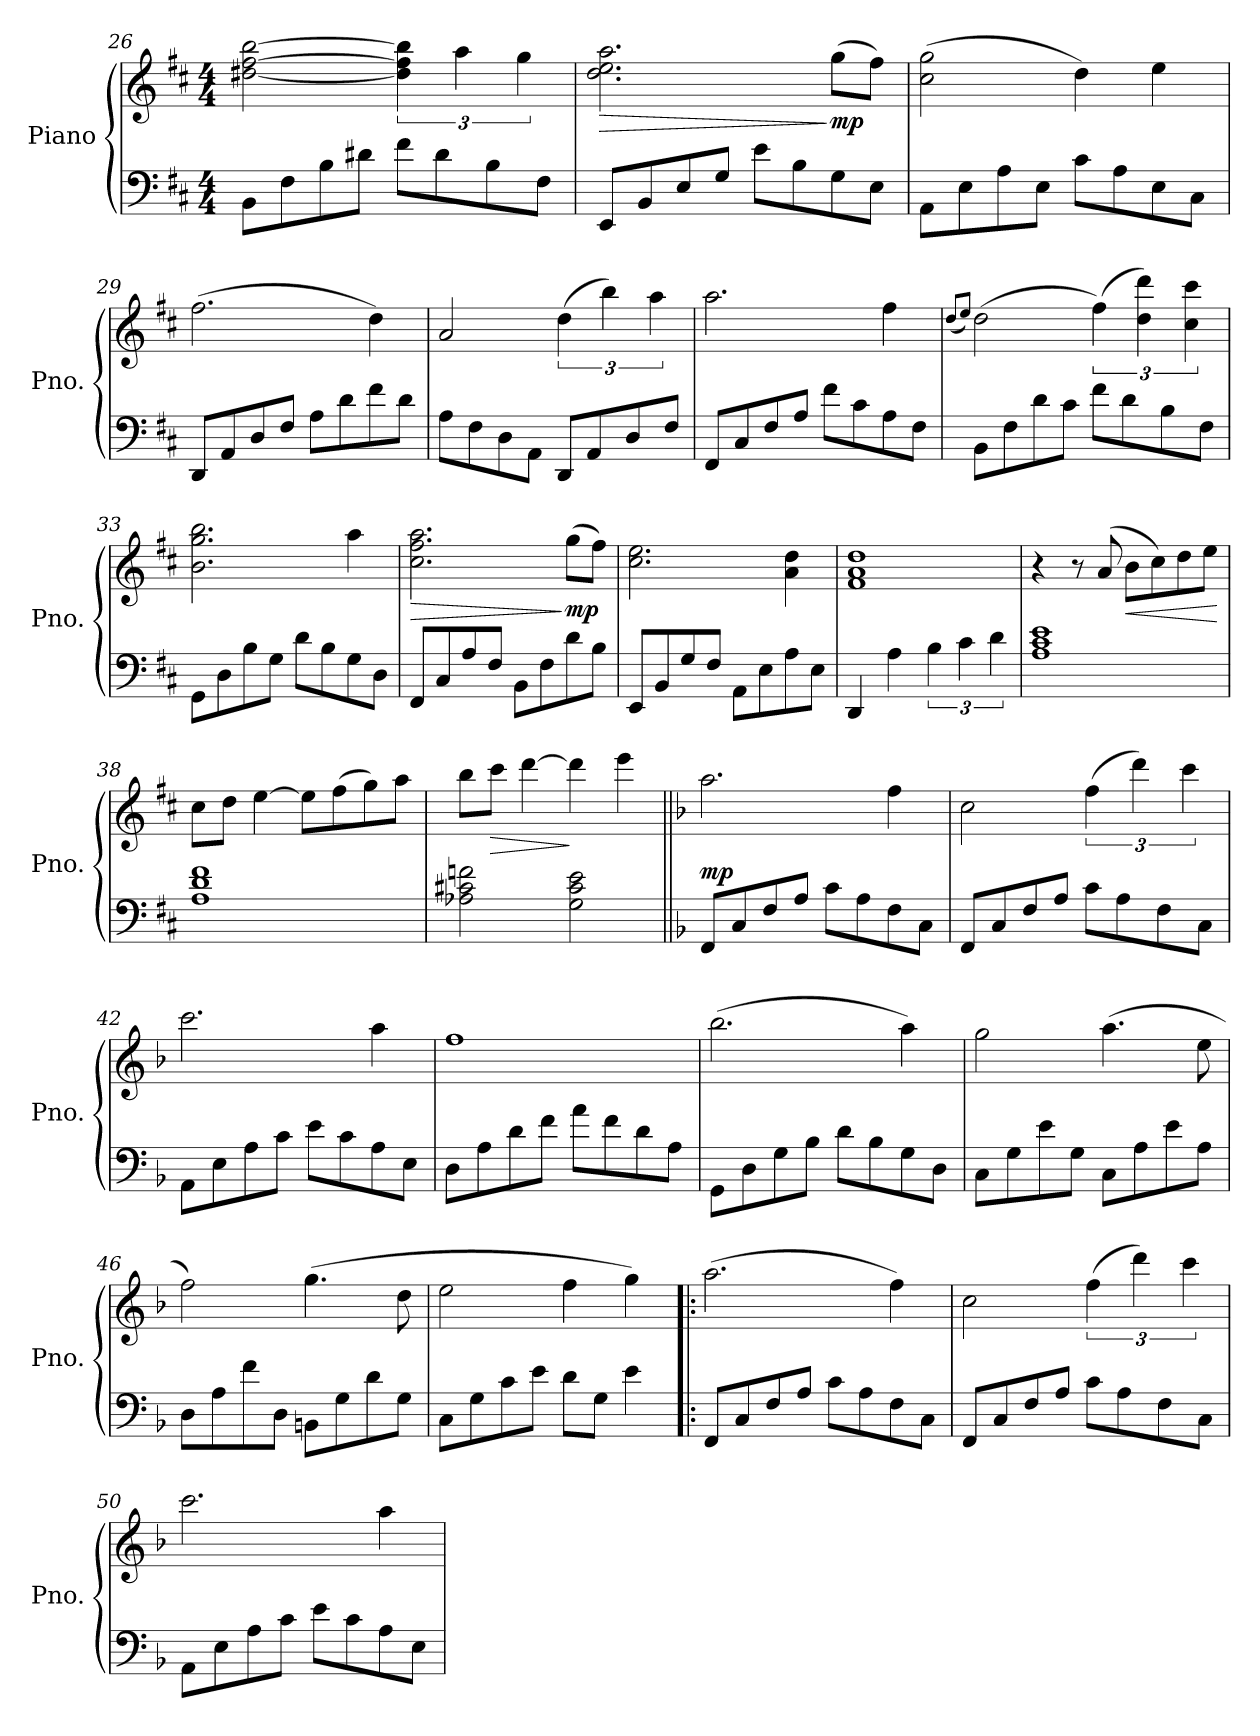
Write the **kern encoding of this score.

**kern	**kern	**dynam
*part1	*part1	*part1
*staff2	*staff1	*staff1/2
*I"Piano	*	*
*I'Pno.	*	*
*clefF4	*clefG2	*
*k[f#c#]	*k[f#c#]	*
*M4/4	*M4/4	*
=26	=26	=26
8BB\L	[2dd#X\ [2ff#\ [2bb\	.
8F#\	.	.
8B\	.	.
8d#X\J	.	.
8f#\L	6dd#\] 6ff#\] 6bb\]	.
8d#\	.	.
.	6aa\	.
8B\	.	.
.	6gg\	.
8F#\J	.	.
=27	=27	=27
!	!	!LO:HP:b
8EE/L	2.dd\ 2.ee\ 2.aa\	>
8BB/	.	.
8E/	.	.
8G/J	.	.
8e\L	.	.
8B\	.	.
!	!	!LO:DY:n=1:b
8G\	(8gg\L	] mp
8E\J	8ff#\J)	.
!!LO:LB:g=z
=28	=28	=28
8AA\L	(2cc#\ 2gg\	.
8E\	.	.
8A\	.	.
8E\J	.	.
8c#\L	4dd\)	.
8A\	.	.
8E\	4ee\	.
8C#\J	.	.
=29	=29	=29
8DD/L	(2.ff#\	.
8AA/	.	.
8D/	.	.
8F#/J	.	.
8A\L	.	.
8d\	.	.
8f#\	4dd\)	.
8d\J	.	.
=30	=30	=30
8A\L	2a/	.
8F#\	.	.
8D\	.	.
8AA\J	.	.
8DD/L	(6dd\	.
8AA/	.	.
.	6bb\)	.
8D/	.	.
.	6aa\	.
8F#/J	.	.
=31	=31	=31
8FF#/L	2.aa\	.
8C#/	.	.
8F#/	.	.
8A/J	.	.
8f#\L	.	.
8c#\	.	.
8A\	4ff#\	.
8F#\J	.	.
!!LO:LB:g=z
=32	=32	=32
.	(8qdd/L	.
.	8qee/J)	.
8BB\L	(2dd\	.
8F#\	.	.
8d\	.	.
8c#\J	.	.
8f#\L	(6ff#\)	.
8d\	.	.
.	6dd\ 6ddd\)	.
8B\	.	.
.	6cc#\ 6ccc#\	.
8F#\J	.	.
=33	=33	=33
8GG\L	2.b\ 2.gg\ 2.bb\	.
8D\	.	.
8B\	.	.
8G\J	.	.
8d\L	.	.
8B\	.	.
8G\	4aa\	.
8D\J	.	.
=34	=34	=34
!	!	!LO:HP:b
8FF#/L	2.cc#\ 2.ff#\ 2.aa\	>
8C#/	.	.
8A/	.	.
8F#/J	.	.
8BB\L	.	.
8F#\	.	.
!	!	!LO:DY:n=1:b
8d\	(8gg\L	] mp
8B\J	8ff#\J)	.
=35	=35	=35
8EE/L	2.cc#\ 2.ee\	.
8BB/	.	.
8G/	.	.
8F#/J	.	.
8AA\L	.	.
8E\	.	.
8A\	4a\ 4dd\	.
8E\J	.	.
!!LO:PB:g=z
=36	=36	=36
4DD/	1f# 1a 1dd	.
4A\	.	.
6B\	.	.
6c#\	.	.
6d\	.	.
=37	=37	=37
1A 1c# 1e	4r	.
.	8r	.
.	(8a/	.
!	!	!LO:HP:b
.	8b\L	<
.	8cc#\)	.
.	8dd\	.
.	8ee\J	.
.	.	[
=38	=38	=38
1A 1d 1f#	8cc#\L	.
.	8dd\J	.
.	[4ee\	.
.	8ee\L]	.
.	(8ff#\	.
.	8gg\)	.
.	8aa\J	.
=39	=39	=39
2A-X\ 2c#X\ 2fn\	8bb\L	.
!	!	!LO:HP:b
.	8ccc#\J	>
.	[4ddd\	.
2G\ 2c#\ 2e\	4ddd\]	]
.	4eee\	.
!!LO:LB:g=z
=40||	=40||	=40||
*k[b-]	*k[b-]	*
!	!	!LO:DY:a=2
8FF/L	2.aa\	mp
8C/	.	.
8F/	.	.
8A/J	.	.
8c\L	.	.
8A\	.	.
8F\	4ff\	.
8C\J	.	.
=41	=41	=41
8FF/L	2cc\	.
8C/	.	.
8F/	.	.
8A/J	.	.
8c\L	(6ff\	.
8A\	.	.
.	6ddd\)	.
8F\	.	.
.	6ccc\	.
8C\J	.	.
=42	=42	=42
8AA\L	2.ccc\	.
8E\	.	.
8A\	.	.
8c\J	.	.
8e\L	.	.
8c\	.	.
8A\	4aa\	.
8E\J	.	.
=43	=43	=43
8D\L	1ff	.
8A\	.	.
8d\	.	.
8f\J	.	.
8a\L	.	.
8f\	.	.
8d\	.	.
8A\J	.	.
!!LO:LB:g=z
=44	=44	=44
8GG\L	(2.bb-\	.
8D\	.	.
8G\	.	.
8B-\J	.	.
8d\L	.	.
8B-\	.	.
8G\	4aa\)	.
8D\J	.	.
=45	=45	=45
8C\L	2gg\	.
8G\	.	.
8e\	.	.
8G\J	.	.
8C\L	(4.aa\	.
8A\	.	.
8e\	.	.
8A\J	8ee\	.
=46	=46	=46
8D\L	2ff\)	.
8A\	.	.
8f\	.	.
8D\J	.	.
8BBn\L	(4.gg\	.
8G\	.	.
8d\	.	.
8G\J	8dd\	.
=47	=47	=47
8C\L	2ee\	.
8G\	.	.
8c\	.	.
8e\J	.	.
8d\L	4ff\	.
8G\J	.	.
4e\	4gg\)	.
!!LO:LB:g=z
=48!|:	=48!|:	=48!|:
8FF/L	(2.aa\	.
8C/	.	.
8F/	.	.
8A/J	.	.
8c\L	.	.
8A\	.	.
8F\	4ff\)	.
8C\J	.	.
=49	=49	=49
8FF/L	2cc\	.
8C/	.	.
8F/	.	.
8A/J	.	.
8c\L	(6ff\	.
8A\	.	.
.	6ddd\)	.
8F\	.	.
.	6ccc\	.
8C\J	.	.
=50	=50	=50
8AA\L	2.ccc\	.
8E\	.	.
8A\	.	.
8c\J	.	.
8e\L	.	.
8c\	.	.
8A\	4aa\	.
8E\J	.	.
=	=	=
*-	*-	*-
